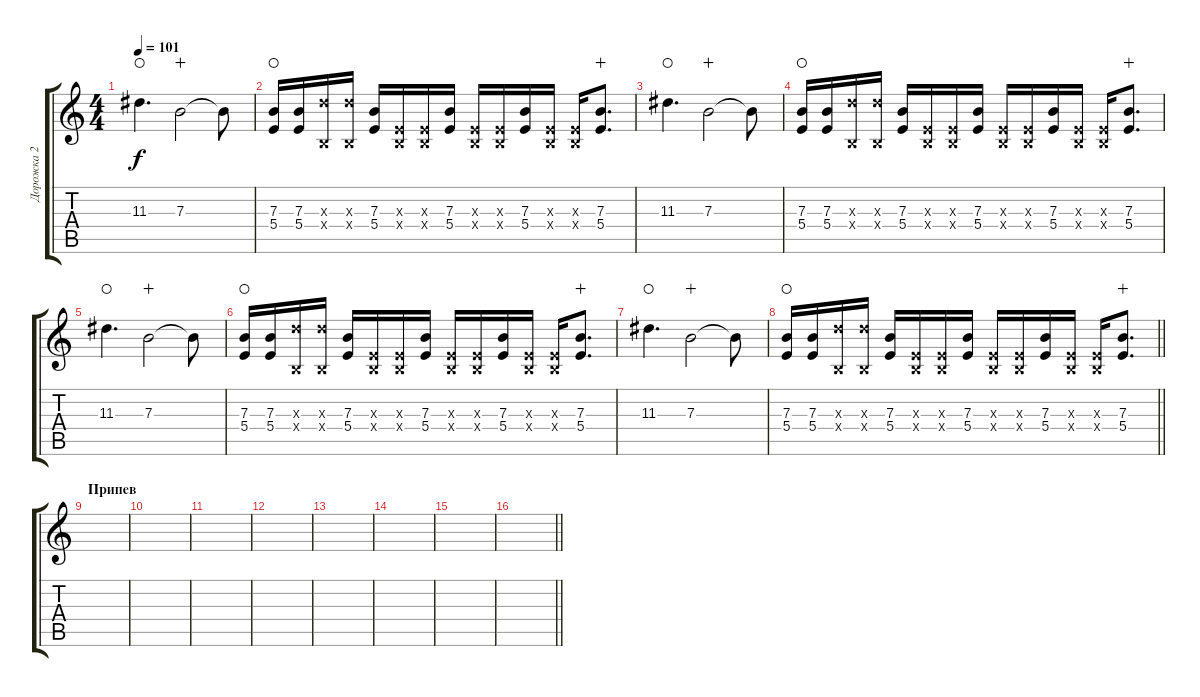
\track ("Дорожка 2" "Дорожка 2") {instrument electricguitarclean}
\staff {score tabs}
\tuning (Db4 Ab3 E3 B2 Gb2 B1) {hide}
\ts (4 4)
\tempo 101
\clef g2
\ks c
11.3.4{d dy f volume 13 waho} 7.3.2{wahc} 7.3{t}.8 |
(7.3 5.4).16{waho} (7.3 5.4).16 (10.3{x} 0.4{x}).16 (10.3{x} 0.4{x}).16 (7.3 5.4).16 (0.3{x} 0.4{x}).16 (0.3{x} 0.4{x}).16 (7.3 5.4).16 (0.3{x} 0.4{x}).16 (0.3{x} 0.4{x}).16 (7.3 5.4).16 (0.3{x} 0.4{x}).16 (0.3{x} 0.4{x}).16 (7.3 5.4).8{d wahc} |
11.3.4{d waho} 7.3.2{wahc} 7.3{t}.8 |
(7.3 5.4).16{waho} (7.3 5.4).16 (10.3{x} 0.4{x}).16 (10.3{x} 0.4{x}).16 (7.3 5.4).16 (0.3{x} 0.4{x}).16 (0.3{x} 0.4{x}).16 (7.3 5.4).16 (0.3{x} 0.4{x}).16 (0.3{x} 0.4{x}).16 (7.3 5.4).16 (0.3{x} 0.4{x}).16 (0.3{x} 0.4{x}).16 (7.3 5.4).8{d wahc} |
11.3.4{d waho} 7.3.2{wahc} 7.3{t}.8 |
(7.3 5.4).16{waho} (7.3 5.4).16 (10.3{x} 0.4{x}).16 (10.3{x} 0.4{x}).16 (7.3 5.4).16 (0.3{x} 0.4{x}).16 (0.3{x} 0.4{x}).16 (7.3 5.4).16 (0.3{x} 0.4{x}).16 (0.3{x} 0.4{x}).16 (7.3 5.4).16 (0.3{x} 0.4{x}).16 (0.3{x} 0.4{x}).16 (7.3 5.4).8{d wahc} |
11.3.4{d waho} 7.3.2{wahc} 7.3{t}.8 |
\barLineRight lightlight
(7.3 5.4).16{waho} (7.3 5.4).16 (10.3{x} 0.4{x}).16 (10.3{x} 0.4{x}).16 (7.3 5.4).16 (0.3{x} 0.4{x}).16 (0.3{x} 0.4{x}).16 (7.3 5.4).16 (0.3{x} 0.4{x}).16 (0.3{x} 0.4{x}).16 (7.3 5.4).16 (0.3{x} 0.4{x}).16 (0.3{x} 0.4{x}).16 (7.3 5.4).8{d wahc} |
\section ("" "Припев")
|
|
|
|
|
|
|
\barLineRight lightlight
